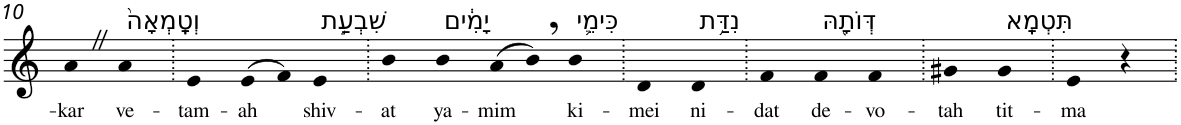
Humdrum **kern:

**kern	**text
*part1	*part1
*staff1	*staff1
*I"Piano	*
*I'Pno	*
!!LO:PB:g=z
*clefG2	*
*k[]	*
=10	=10
!	!LO:LY:b
4aZ	-kar
!LO:TX:a:t=וְטָֽמְאָה֙	!
!	!LO:LY:b
4a	ve-
=11.	=11.
!	!LO:LY:b
4e	-tam-
!	!LO:LY:b
(>8e	-ah
8f)	.
!LO:TX:a:t=שִׁבְעַ֣ת	!
!	!LO:LY:b
4e	shiv-
=12.	=12.
!	!LO:LY:b
4b	-at
!LO:TX:a:t=יָמִ֔ים	!
!	!LO:LY:b
4b	ya-
!	!LO:LY:b
(>8a	-mim
8b,)	.
!LO:TX:a:t=כִּימֵ֛י	!
!	!LO:LY:b
4b	ki-
=13.	=13.
!	!LO:LY:b
4d	-mei
!LO:TX:a:t=נִדַּ֥ת	!
!	!LO:LY:b
4d	ni-
=14.	=14.
!	!LO:LY:b
4f	-dat
!LO:TX:a:t=דְּוֺתָ֖הּ	!
!	!LO:LY:b
4f	de-
!	!LO:LY:b
4f	-vo-
=15.	=15.
!	!LO:LY:b
4g#X	-tah
!LO:TX:a:t=תִּטְמָֽא	!
!	!LO:LY:b
4g#	tit-
=16.	=16.
!	!LO:LY:b
4e	-ma
4r	.
=.	=.
*-	*-
